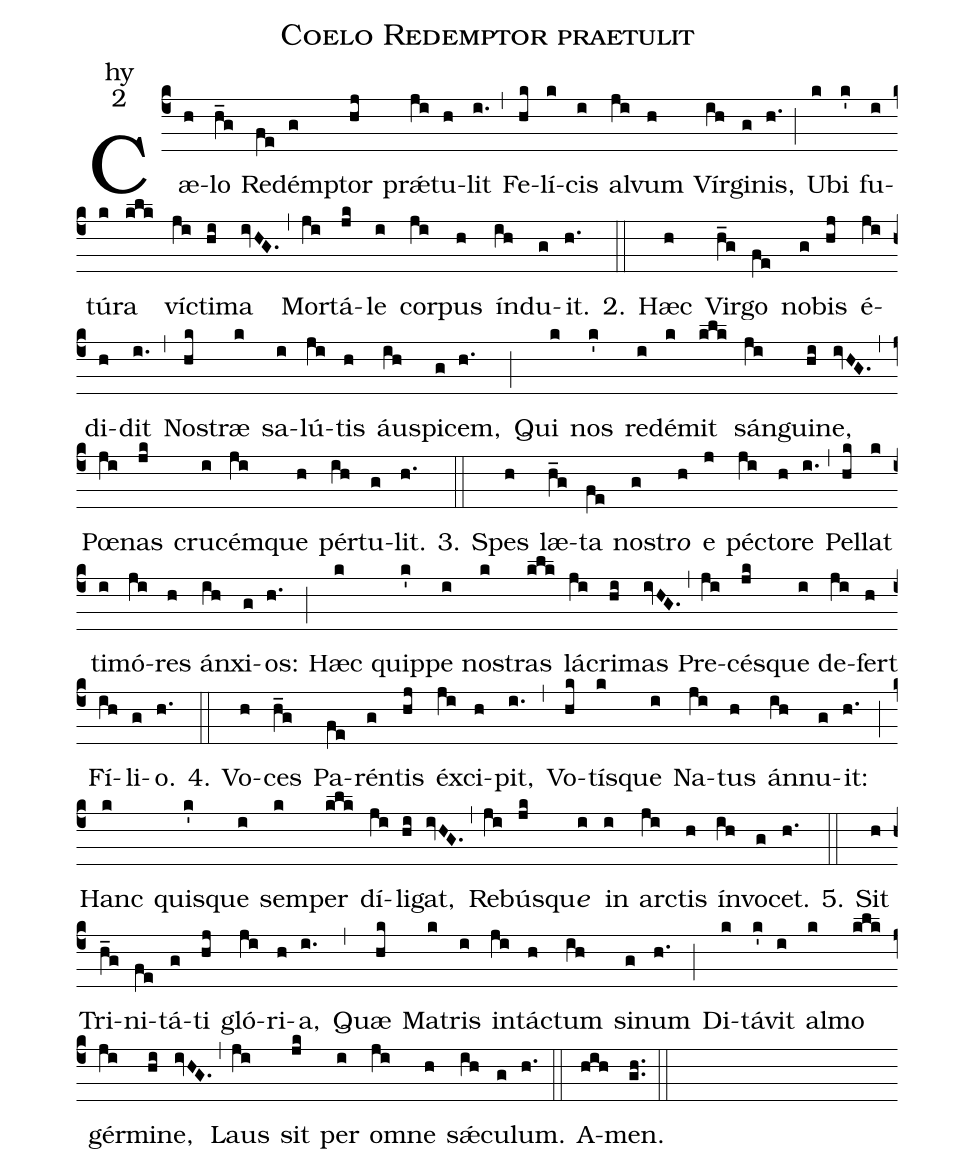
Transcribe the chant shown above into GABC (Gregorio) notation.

name:Coelo Redemptor praetulit;
office-part:hy;
mode:2;
%%
(c4)Cæ(h)lo(h_g) Re(fe)dém(g)ptor(hj) prǽ(ji)tu(h)lit(i.) (,)
Fe(hk)lí(k)cis(i) al(ji)vum(h) Vír(ih)gi(g)nis,(h.) (;)
U(k)bi(k') fu(i)tú(k)ra(klk) ví(ji)cti(hi)ma(ivHG.) (,)
Mor(ji)tá(jk)le(i) cor(ji)pus(h) ín(ih)du(g)it.(h.)

2.(::) Hæc(h) Vir(h_g)go(fe) no(g)bis(hj) é(ji)di(h)dit(i.) (,)
No(hk)stræ(k) sa(i)lú(ji)tis(h) áu(ih)spi(g)cem,(h.) (;)
Qui(k) nos(k') re(i)dé(k)mit(klk) sán(ji)gui(hi)ne,(ivHG.) (,)
Pœ(ji)nas(jk) cru(i)cém(ji)que(h) pér(ih)tu(g)lit.(h.)

3.(::) Spes(h) læ(h_g)ta(fe) no(g)str<i>o</i>(h) e(j) pé(ji)cto(h)re(i.) (,)
Pel(hk)lat(k) ti(i)mó(ji)res(h) án(ih)xi(g)os:(h.) (;)
Hæc(k) quip(k')pe(i) no(k)stras(klk) lá(ji)cri(hi)mas(ivHG.) (,)
Pre(ji)cés(jk)que(i) de(ji)fert(h) Fí(ih)li(g)o.(h.)

4.(::) Vo(h)ces(h_g) Pa(fe)rén(g)tis(hj) éx(ji)ci(h)pit,(i.) (,)
Vo(hk)tís(k)que(i) Na(ji)tus(h) án(ih)nu(g)it:(h.) (;)
Hanc(k) quis(k')que(i) sem(k)per(klk) dí(ji)li(hi)gat,(ivHG.) (,)
Re(ji)bús(jk)qu<i>e</i>(i) in(i) ar(ji)ctis(h) ín(ih)vo(g)cet.(h.)

5.(::) Sit(h) Tri(h_g)ni(fe)tá(g)ti(hj) gló(ji)ri(h)a,(i.) (,)
Quæ(hk) Ma(k)tris(i) in(ji)tá(h)ctum(ih) si(g)num(h.) (;)
Di(k)tá(k')vit(i) al(k)mo(klk) gér(ji)mi(hi)ne,(ivHG.) (,)
Laus(ji) sit(jk) per(i) om(ji)ne(h) sǽ(ih)cu(g)lum.(h.) (::)
A(hih)men.(gh..) (::)
